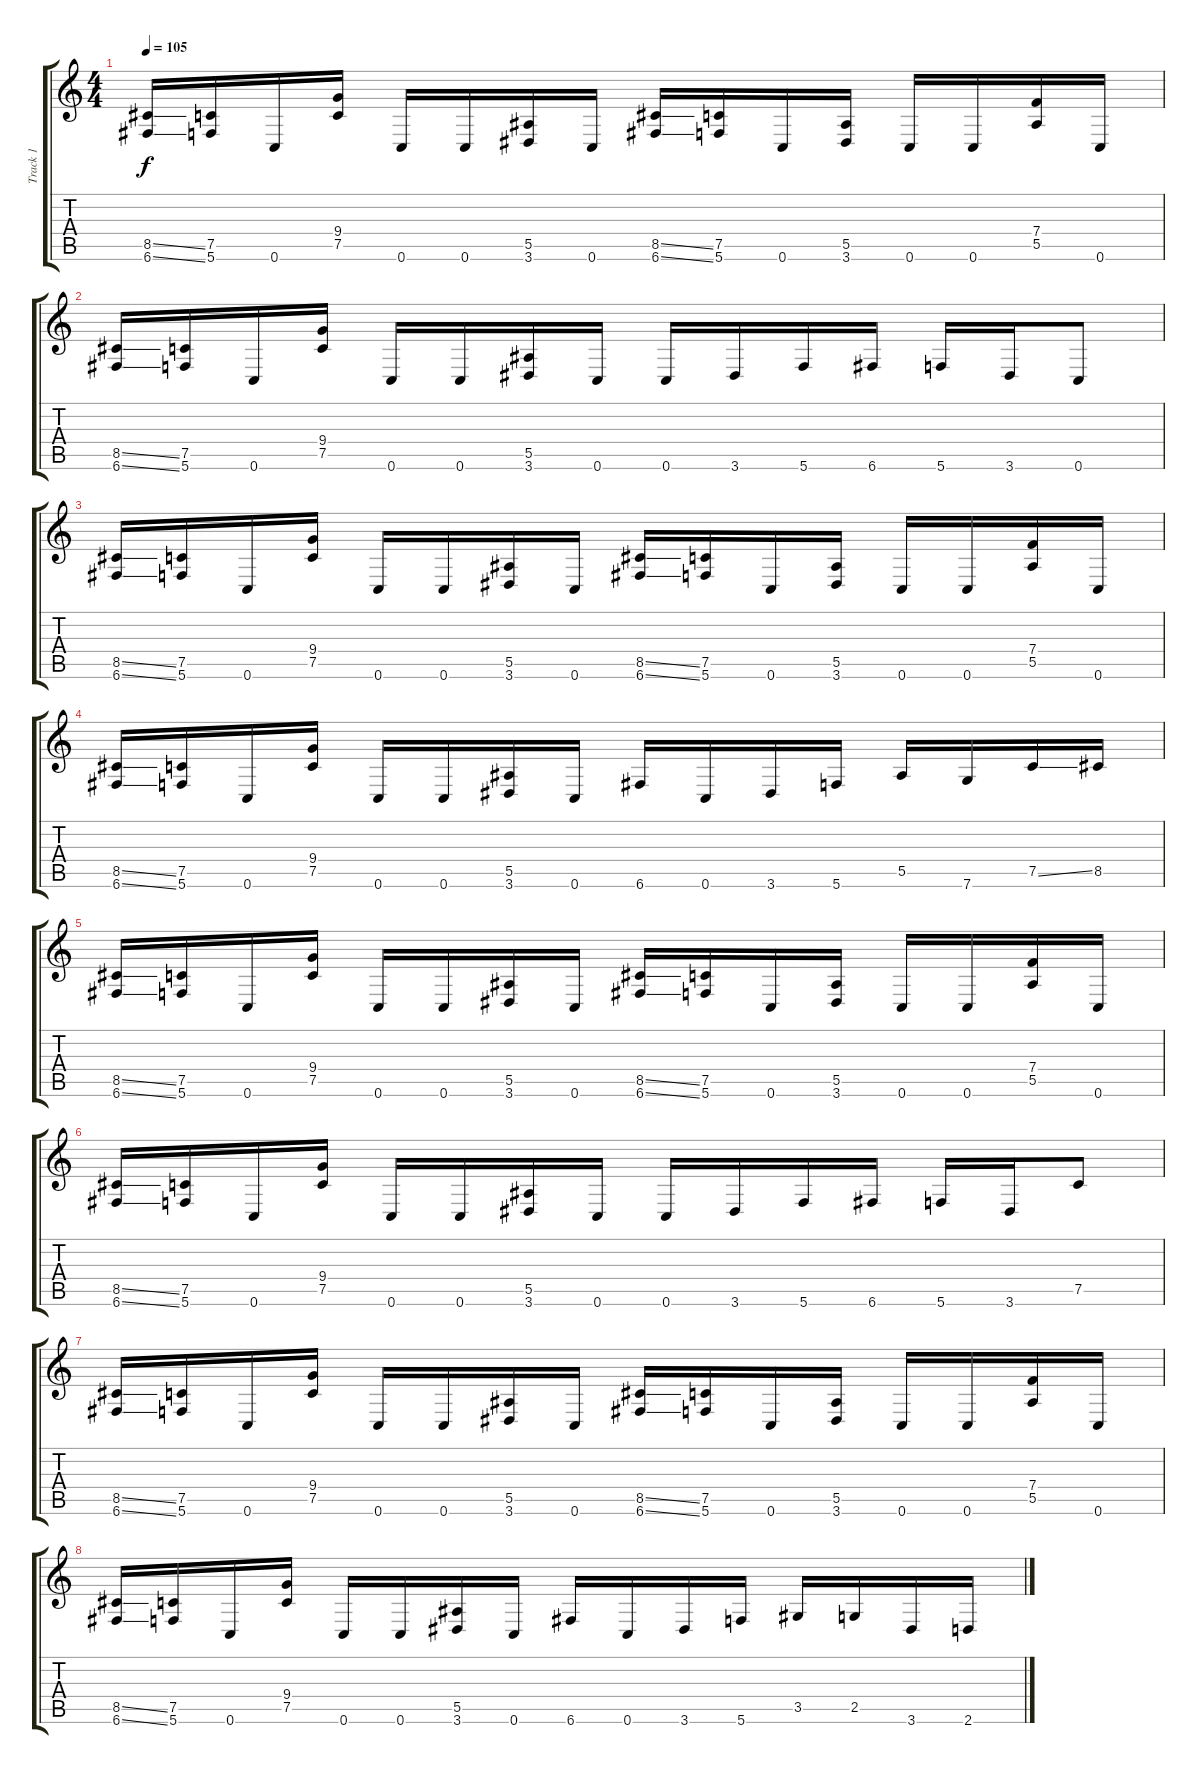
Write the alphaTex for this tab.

\track ("Track 1" "Track 1") {instrument distortionguitar}
\staff {score tabs}
\tuning (C4 G3 Eb3 Bb2 F2 C2) {hide}
\ts (4 4)
\tempo 105
\clef g2
\ks c
(8.5{ss} 6.6{ss}).16{dy f} (7.5 5.6).16 0.6.16 (9.4 7.5).16 0.6.16 0.6.16 (5.5 3.6).16 0.6.16 (8.5{ss} 6.6{ss}).16 (7.5 5.6).16 0.6.16 (5.5 3.6).16 0.6.16 0.6.16 (7.4 5.5).16 0.6.16 |
(8.5{ss} 6.6{ss}).16 (7.5 5.6).16 0.6.16 (9.4 7.5).16 0.6.16 0.6.16 (5.5 3.6).16 0.6.16 0.6.16 3.6.16 5.6.16 6.6.16 5.6.16 3.6.16 0.6.8 |
(8.5{ss} 6.6{ss}).16 (7.5 5.6).16 0.6.16 (9.4 7.5).16 0.6.16 0.6.16 (5.5 3.6).16 0.6.16 (8.5{ss} 6.6{ss}).16 (7.5 5.6).16 0.6.16 (5.5 3.6).16 0.6.16 0.6.16 (7.4 5.5).16 0.6.16 |
(8.5{ss} 6.6{ss}).16 (7.5 5.6).16 0.6.16 (9.4 7.5).16 0.6.16 0.6.16 (5.5 3.6).16 0.6.16 6.6.16 0.6.16 3.6.16 5.6.16 5.5.16 7.6.16 7.5{ss}.16 8.5.16 |
(8.5{ss} 6.6{ss}).16 (7.5 5.6).16 0.6.16 (9.4 7.5).16 0.6.16 0.6.16 (5.5 3.6).16 0.6.16 (8.5{ss} 6.6{ss}).16 (7.5 5.6).16 0.6.16 (5.5 3.6).16 0.6.16 0.6.16 (7.4 5.5).16 0.6.16 |
(8.5{ss} 6.6{ss}).16 (7.5 5.6).16 0.6.16 (9.4 7.5).16 0.6.16 0.6.16 (5.5 3.6).16 0.6.16 0.6.16 3.6.16 5.6.16 6.6.16 5.6.16 3.6.16 7.5.8 |
(8.5{ss} 6.6{ss}).16 (7.5 5.6).16 0.6.16 (9.4 7.5).16 0.6.16 0.6.16 (5.5 3.6).16 0.6.16 (8.5{ss} 6.6{ss}).16 (7.5 5.6).16 0.6.16 (5.5 3.6).16 0.6.16 0.6.16 (7.4 5.5).16 0.6.16 |
(8.5{ss} 6.6{ss}).16 (7.5 5.6).16 0.6.16 (9.4 7.5).16 0.6.16 0.6.16 (5.5 3.6).16 0.6.16 6.6.16 0.6.16 3.6.16 5.6.16 3.5.16 2.5.16 3.6.16 2.6.16
